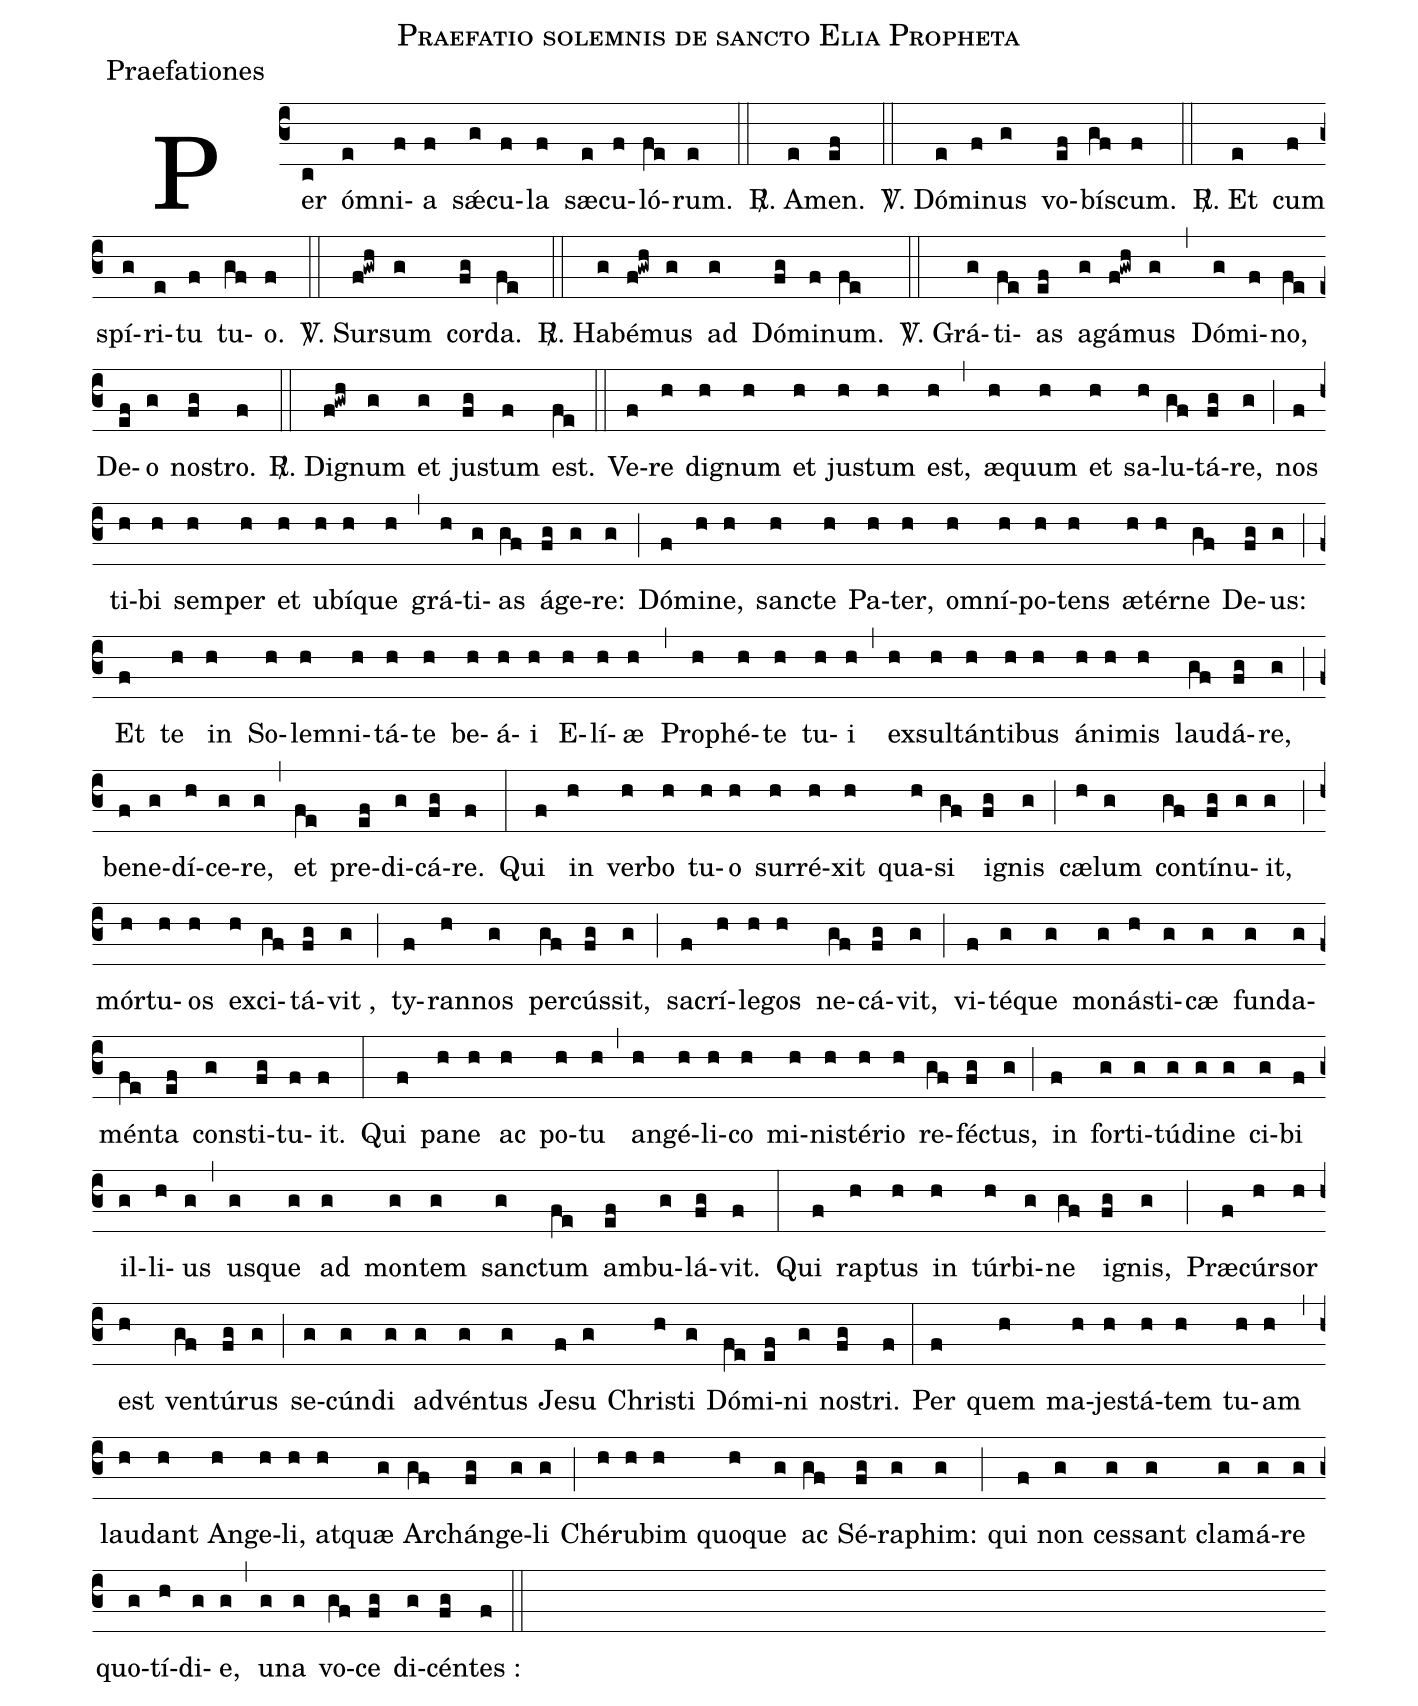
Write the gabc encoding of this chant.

name:Praefatio solemnis de sancto Elia Propheta;
office-part:Praefationes;
%%
(c3)Per(c) óm(e)ni(f)a(f) sǽ(g)cu(f)la(f) sæ(e)cu(f)ló(fe)rum.(e) (::)

<sp>R/</sp>. A(e)men.(ef) (::)

<sp>V/</sp>. Dó(e)mi(f)nus(g) vo(ef)bí(gf)scum.(f) (::)

<sp>R/</sp>. Et(e) cum(f) spí(g)ri(e)tu(f) tu(gf)o.(f) (::)

<sp>V/</sp>. Sur(f!gwh)sum(g) cor(fg)da.(fe) (::)

<sp>R/</sp>. Ha(g)bé(f!gwh)mus(g) ad(g) Dó(fg)mi(f)num.(fe) (::)

<sp>V/</sp>. Grá(g)ti(fe)as(ef) a(g)gá(f!gwh)mus(g) (,) Dó(g)mi(f)no,(fe) De(ef)o(g) no(fg)stro.(f) (::)

<sp>R/</sp>. Di(f!gwh)gnum(g) et(g) ju(fg)stum(f) est.(fe) (::)
Ve(f)re(h) di(h)gnum(h) et(h) ju(h)stum(h) est,(h) (,) æ(h)quum(h) et(h) sa(h)lu(gf)tá(fg)re,(g) (;)
nos(f) ti(h)bi(h) sem(h)per(h) et(h) u(h)bí(h)que(h) (,) grá(h)ti(g)as(gf) á(fg)ge(g)re:(g) (;)
Dó(f)mi(h)ne,(h) san(h)cte(h) Pa(h)ter,(h) om(h)ní(h)po(h)tens(h) æ(h)tér(h)ne(gf) De(fg)us:(g) (;)
Et(f) te(h) in(h) So(h)le(h)mni(h)tá(h)te(h) be(h)á(h)i(h) E(h)lí(h)æ(h) (,) Pro(h)phé(h)te(h) tu(h)i(h) (,) ex(h)sul(h)tán(h)ti(h)bus(h) á(h)ni(h)mis(h) lau(gf)dá(fg)re,(g) (;)
be(f)ne(g)dí(h)ce(g)re,(g) (,) et(fe) pre(ef)di(g)cá(fg)re.(f) (:)
Qui(f) in(h) ver(h)bo(h) tu(h)o(h) sur(h)ré(h)xit(h) qua(h)si(gf) ig(fg)nis(g) (;) cæ(h)lum(g) con(gf)tí(fg)nu(g)it,(g) (;)
mór(h)tu(h)os(h) ex(h)ci(gf)tá(fg)vit(g), (;) ty(f)ran(h)nos(g) per(gf)cús(fg)sit,(g) (;) sa(f)crí(h)le(h)gos(h) ne(gf)cá(fg)vit,(g) (;) vi(f)té(g)que(g) mo(g)ná(h)sti(g)cæ(g) fun(g)da(g)mén(fe)ta(ef) con(g)sti(fg)tu(f)it.(f) (:) Qui(f) pa(h)ne(h) ac(h) po(h)tu(h) (,) an(h)gé(h)li(h)co(h) mi(h)ni(h)sté(h)rio(h) re(gf)fé(fg)ctus,(g) (;) in(f) for(g)ti(g)tú(g)di(g)ne(g) ci(g)bi(f)  il(g)li(h)us(g) (,) us(g)que(g) ad(g) mon(g)tem(g) san(g)ctum(fe) am(ef)bu(g)lá(fg)vit.(f) (:) Qui(f) rap(h)tus(h) in(h) túr(h)bi(g)ne(gf) ig(fg)nis,(g) (;) Præ(f)cúr(h)sor(h) est(h) ven(gf)tú(fg)rus(g) (;) se(g)cún(g)di(g) ad(g)vén(g)tus(g) Je(f)su(g) Chri(h)sti(g) Dó(fe)mi(ef)ni(g) no(fg)stri.(f) (:)
Per(f) quem(h) ma(h)je(h)stá(h)tem(h) tu(h)am(h) (,) lau(h)dant(h) An(h)ge(h)li,(h) at(h)quæ(g) Ar(gf)chán(fg)ge(g)li(g) (;)
Ché(h)ru(h)bim(h) quo(h)que(g) ac(gf) Sé(fg)ra(g)phim:(g) (;) qui(f) non(g) ces(g)sant(g) cla(g)má(g)re(g) quo(g)tí(h)di(g)e,(g) (,) u(g)na(g) vo(gf)ce(fg) di(g)cén(fg)tes :(f) (::)
